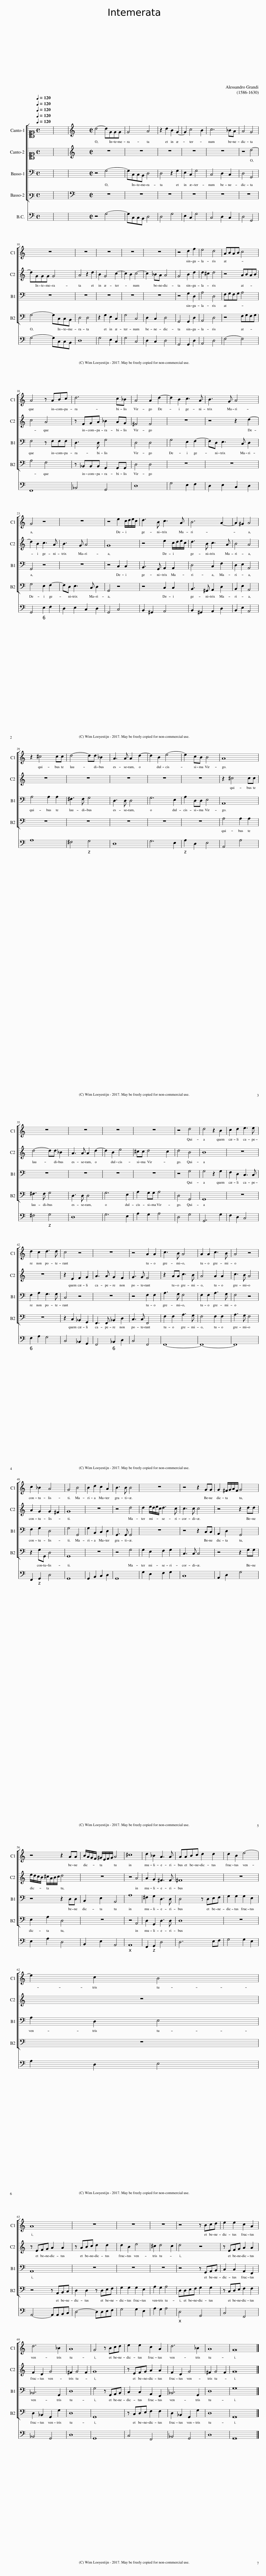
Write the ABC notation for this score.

X:1
%%score [ 1 2 3 4 ] 5
L:1/8
Q:1/4=120
M:4/4
I:linebreak $
K:C
V:1 alto1
V:2 alto1
V:3 bass
V:4 bass3
V:5 bass
V:1
 x8 | x8 | x16 |[M:2/2] d4- dGGG | G4 A4 | %5
 z2 d2 B2 G2- | G2 c4 B2 | c6 _BA | A4 G4 |$ z8 | %10
 z8 | z8 | z8 | z8 | z4 d2 f2 | %15
 e4 d4 | ABAB c4 |$ A4 z ABc | d6 c_B | A4 A2 d2- | %20
 d2 B2 c3 A | B3 G A4 |$ G4 z4 | z8 | z4 e2 c/d/e/c/ | %25
 d3 B c3 A | B6 A2- | A2 ^G2 A4 |$ z2 ^c4 cc | d4- dd _B2 | %30
 A3 A A2 d2- | d2 B2 e4- | e2 cB B4 | A8 |$ z8 | %35
 z8 | z8 | z8 | z4 d4 | d4 z2 B2 | %40
 c2 d2 e3 e |$ d2 c2 d3 d | c4 z4 | z8 | z4 A2 A2 | %45
 c3 B A4 | A2 A2 c3 B | A4 z4 |$ c2 _B2 A4 | G4 B4 | %50
 B2 d2 c2 A2 | B3 B B4 | z8 | z4 z2 GG | G2 ^F/G/A/F/ G4 |$ %55
 z4 z2 AA | B/A/G/F/ ^G/E/F/G/ A4 | ^c8 | d2 _B2 A3 A | AABc d2 d2 | %60
 d2 B2 e4- |$ e2 c2 B4 |$ A8 | z8 | z8 | %65
 z8 | z4 z Bcd | e2 e2 c2 A2 |$ d6 _B2 | A8 | %70
 G4 z Bcd | e2 e2 c2 A2 | d6 _B2 | A8 | G16 |] %75
V:2
 x8 | x8 | x16 |[M:2/2] z8 | z8 | %5
 z8 | z8 | z8 | z4 d4- |$ dGGG G4 | %10
 A4 z2 d2 | B2 G4 c2- | c2 B2 c4- | c2 _BA A4 | G4 B2 d2 | %15
 d2 ^c2 d4 | z4 ABAB |$ c4 A4 | z FGA _B2 AG | ^F4 F4 | %20
 z8 | z4 z2 d2- |$ d2 B2 c3 A | B3 G A4 | G8 | %25
 z4 e2 c/d/e/c/ | d3 B c3 A | B4 A4 |$ z8 | z8 | %30
 z8 | z8 | z8 | z2 ^c4 cc |$ d4- dd _B2 | %35
 A3 A A2 d2- | d2 B2 e4 | ^cc d4 c2 | d4 B4 | B8 | %40
 z8 |$ z8 | z2 E2 F2 G2 | A3 A G2 F2 | G3 G F4 | %45
 z2 AA c3 B | A4 A2 A2 | c3 B A4 |$ A2 G2 G2 ^F2 | G8 | %50
 z8 | z4 d4 | d2 e/d/e/c/ d3 c | c3 c c4 | z4 z2 dd |$ %55
 e/d/c/B/ ^c/A/B/c/ d4 | z8 | z4 A4 | A2 G2 ^F3 F | ^F8 | %60
 z8 |$ z8 |$ z EFG A2 A2 | z ABc d2 d2 | d2 B2 e4 | %65
 ^c2 d4 c2 | d4 z4 | z EFG A2 A2 |$ F2 D2 G4 | ^F2 G4 F2 | %70
 G8 | z EFG A2 A2 | F2 D2 G4 | ^F2 G4 F2 | G16 |] %75
V:3
 x8 | x8 | x16 |[M:2/2] z4 G,4- | G,C,C,B,, D,4 | %5
 D,4 z2 G,2 | E,2 C,2 G,4 | C,4 D,2 C,2 | D,4 G,,4 |$ z8 | %10
 z8 | z8 | z8 | z8 | z4 G,2 D,2 | %15
 A,4 D,4 | F,G,F,G, A,4 |$ F,4 z F,F,F, | D,3 D, G,4 | D,4 D,4 | %20
 G,4 E,2 F,2- | F,D, E,3 C, D,2 |$ G,,4 z4 | z8 | z4 C,2 C,2 | %25
 B,,3 G,, A,,2 A,,2 | D,4 C,2 F,2 | D,2 E,2 A,,4 |$ A,4 A,2 A,2 | ^F,3 F, G,4 | %30
 D,3 D, D,4 | G,6 E,2 | A,2 D,D, E,4 | A,,8 |$ z8 | %35
 z8 | z8 | z8 | z4 G,4 | G,4 z2 G,2 | %40
 F,2 D,2 C,3 C, |$ F,2 A,2 G,3 G, | C,4 z4 | z8 | z4 F,2 F,2 | %45
 A,3 G, F,4 | F,2 F,2 A,3 G, | F,4 z4 |$ F,2 G,2 D,4 | G,4 G,,4 | %50
 G,2 B,,2 C,2 D,2 | G,,3 G,, G,,4 | z8 | z4 z2 C,C, | A,,2 D,2 G,,4 |$ %55
 z4 z2 D,D, | B,,2 E,2 A,,4 | A,8 | ^F,2 G,2 D,3 D, | D,4 z D,E,F, | %60
 G,2 G,2 G,2 E,2 |$ A,2 D,2 E,4 |$ A,,8 | z8 | z8 | %65
 z8 | z4 z G,,A,,B,, | C,2 C,2 A,,2 F,,2 |$ _B,,6 G,,2 | D,8 | %70
 G,4 z G,,A,,B,, | C,2 C,2 A,,2 F,,2 | _B,,6 G,,2 | D,8 | G,16 |] %75
V:4
 x8 | x8 | x16 |[M:2/2] z8 | z8 | %5
 z8 | z8 | z8 | z8 |$ G,4- G,C,C,B,, | %10
 D,4 D,4 | z2 G,2 E,2 C,2 | G,4 C,4 | D,2 C,2 D,4 | G,,4 G,,2 D,2 | %15
 A,,4 D,4 | z4 F,G,F,G, |$ A,4 F,4 | z _B,,B,,B,, G,,2 G,,G,, | D,4 D,4 | %20
 z8 | z8 |$ G,4 E,2 F,2- | F,D, E,3 C, D,2 | G,,4 z4 | %25
 z4 C,2 C,2 | B,,3 ^G,, A,,2 D,2 | B,,2 E,2 A,,4 |$ z8 | z8 | %30
 z8 | z8 | z8 | A,4 A,2 A,2 |$ ^F,3 F, G,4 | %35
 D,3 D, D,4 | G,6 E,2 | A,2 G,G, A,4 | D,4 G,,4 | G,,8 | %40
 z8 |$ z8 | z2 C,2 _B,,2 G,,2 | F,,3 F,, _B,,2 D,2 | C,3 C, F,,4 | %45
 F,2 F,2 A,3 G, | F,4 F,2 F,2 | A,3 G, F,4 |$ z2 G,G,, D,4 | G,,8 | %50
 z8 | z4 G,4 | G,2 E,2 F,2 G,2 | C,3 C, C,4 | z4 z2 G,G, |$ %55
 E,2 A,2 D,4 | z8 | z4 A,,4 | D,2 G,,2 D,3 D, | D,8 | %60
 z8 |$ z8 |$ z4 z A,,B,,C, | D,2 D,2 z D,E,F, | G,2 G,2 G,2 E,2 | %65
 A,2 G,2 A,4 | D,D,E,F, G,2 G,2 | z C,D,E, F,2 F,2 |$ D,2 _B,,2 G,,2 G,2 | D,8 | %70
 G,,8 | z C,D,E, F,2 F,2 | D,2 _B,,2 G,,2 G,2 | D,8 | G,,16 |] %75
V:5
 x8 | x8 | x16 |[M:2/2] z4 G,4- | G,C,C,B,, D,4 | %5
 D,4 G,4 | E,2 C,2 G,4 | C,4 D,2 C,2 | D,4 G,,4 |$ G,4- G,C,C,B,, | %10
 D,8 | G,4 E,2 C,2 | G,4 C,4 | D,2 C,2 D,4 | G,,4 G,,2 D,2 | %15
 A,,4 D,4 | F,4- F,4 |$ F,,8 | _B,,4 G,,4 | D,8 | %20
 G,4 E,2 F,2 | D,2 E,2 C,2 D,2 |$ G,,4 E,2 F,2 | D,2 E,2 C,2 D,2 | G,,4 C,4 | %25
 B,,2 ^G,,2 A,,4 | B,,2 ^G,,2 A,,2 D,2 | B,,2 E,2 A,,4 |$ A,8 | ^F,4 G,4 | %30
 D,8 | G,6 E,2 | A,2 D,2 E,4 | A,,4 A,4 |$ ^F,4 G,4 | %35
 D,8 | G,6 E,2 | A,2 G,2 A,4 | D,4 G,4 | G,,6 G,2 | %40
 F,2 D,2 C,4 |$ F,2 A,2 G,4 | C,4 _B,,2 G,,2 | F,,4 _B,,2 D,2 | C,4 F,,4 | %45
 F,,8- | F,,8- | F,,8 |$ F,,2 G,,2 D,4 | G,,8 | %50
 G,,2 B,,2 C,2 D,2 | G,,8 | G,2 E,2 F,2 G,2 | C,8 | A,,2 D,2 G,4 |$ %55
 E,2 A,2 D,4 | B,,2 E,2 A,,4 | A,,8 | F,,2 G,,2 D,4 | D,6 E,F, | %60
 G,4 G,2 E,2 |$ A,2 D,2 E,4 |$ A,,4- A,,A,,B,,C, | D,4- D,D,E,F, | G,4 G,2 E,2 | %65
 A,2 G,2 A,4 | D,4 G,,4 | C,4 F,,4 |$ _B,,4 G,,4 | D,8 | %70
 G,,8 | C,4 F,,4 | _B,,4 G,,4 | D,8 | G,,16 |] %75
